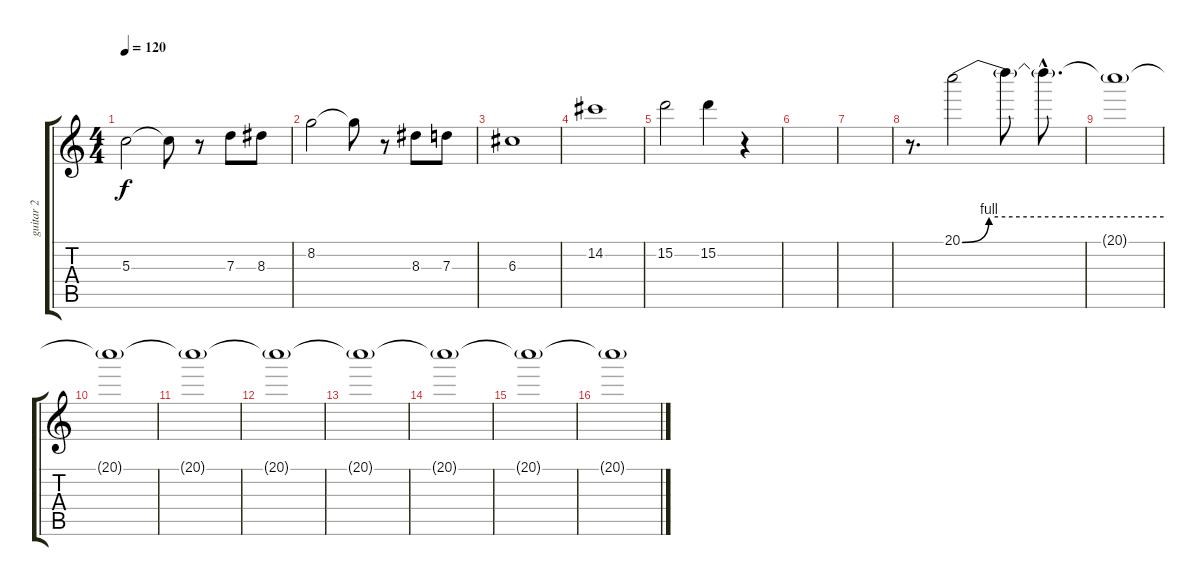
\track ("guitar 2" "guitar 2") {instrument distortionguitar}
\staff {score tabs}
\tuning (E4 B3 G3 D3 A2 E2) {hide}
\ts (4 4)
\tempo 120
\clef g2
\ks c
5.3.2{dy f} 5.3{t}.8 r.8 7.3.8 8.3.8 |
8.2.2 8.2{t}.8 r.8 8.3.8 7.3.8 |
6.3.1 |
14.2.1 |
15.2.2 15.2.4 r.4 |
|
|
r.8{d volume 7} 20.1{be (custom 0 0 8 4 15 4 30 4 60 4)}.2{volume 4} 20.1{t}.8 20.1{hac t}.8{d} |
20.1{t}.1{volume 7} |
20.1{t}.1{volume 7} |
20.1{t}.1{volume 7} |
20.1{t}.1{volume 7} |
20.1{t}.1{volume 7} |
20.1{t}.1{volume 7} |
20.1{t}.1{volume 7} |
20.1{t}.1{volume 7}
